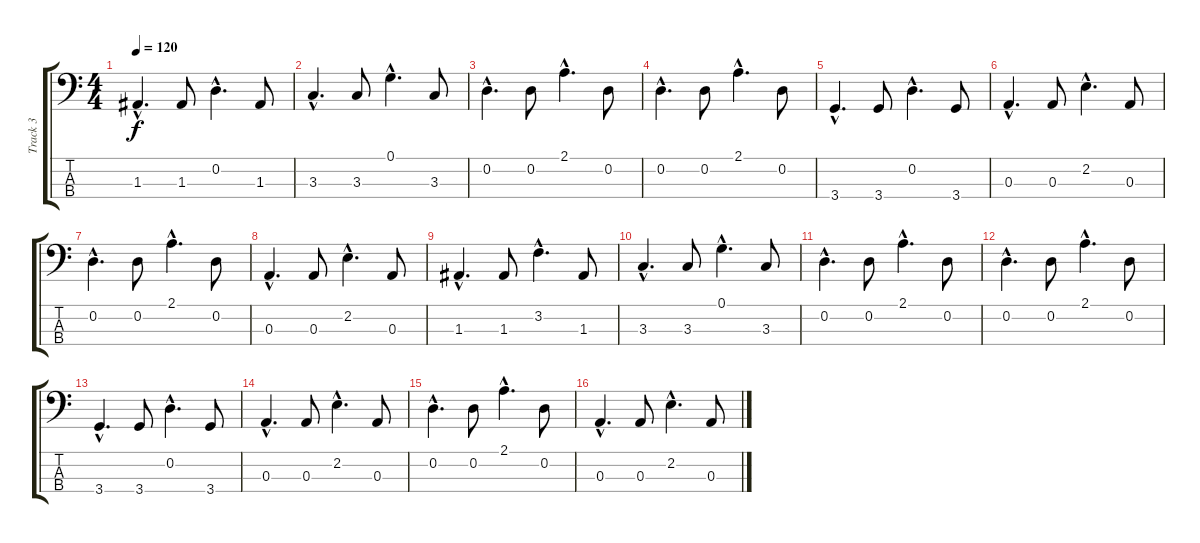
\track ("Track 3" "Track 3") {instrument electricbasspick}
\staff {score tabs}
\tuning (G2 D2 A1 E1) {hide}
\ts (4 4)
\tempo 120
\clef f4
\ks c
1.3{hac}.4{d dy f} 1.3.8 0.2{hac}.4{d} 1.3.8 |
3.3{hac}.4{d} 3.3.8 0.1{hac}.4{d} 3.3.8 |
0.2{hac}.4{d} 0.2.8 2.1{hac}.4{d} 0.2.8 |
0.2{hac}.4{d} 0.2.8 2.1{hac}.4{d} 0.2.8 |
3.4{hac}.4{d} 3.4.8 0.2{hac}.4{d} 3.4.8 |
0.3{hac}.4{d} 0.3.8 2.2{hac}.4{d} 0.3.8 |
0.2{hac}.4{d} 0.2.8 2.1{hac}.4{d} 0.2.8 |
0.3{hac}.4{d} 0.3.8 2.2{hac}.4{d} 0.3.8 |
1.3{hac}.4{d} 1.3.8 3.2{hac}.4{d} 1.3.8 |
3.3{hac}.4{d} 3.3.8 0.1{hac}.4{d} 3.3.8 |
0.2{hac}.4{d} 0.2.8 2.1{hac}.4{d} 0.2.8 |
0.2{hac}.4{d} 0.2.8 2.1{hac}.4{d} 0.2.8 |
3.4{hac}.4{d} 3.4.8 0.2{hac}.4{d} 3.4.8 |
0.3{hac}.4{d} 0.3.8 2.2{hac}.4{d} 0.3.8 |
0.2{hac}.4{d} 0.2.8 2.1{hac}.4{d} 0.2.8 |
0.3{hac}.4{d} 0.3.8 2.2{hac}.4{d} 0.3.8
